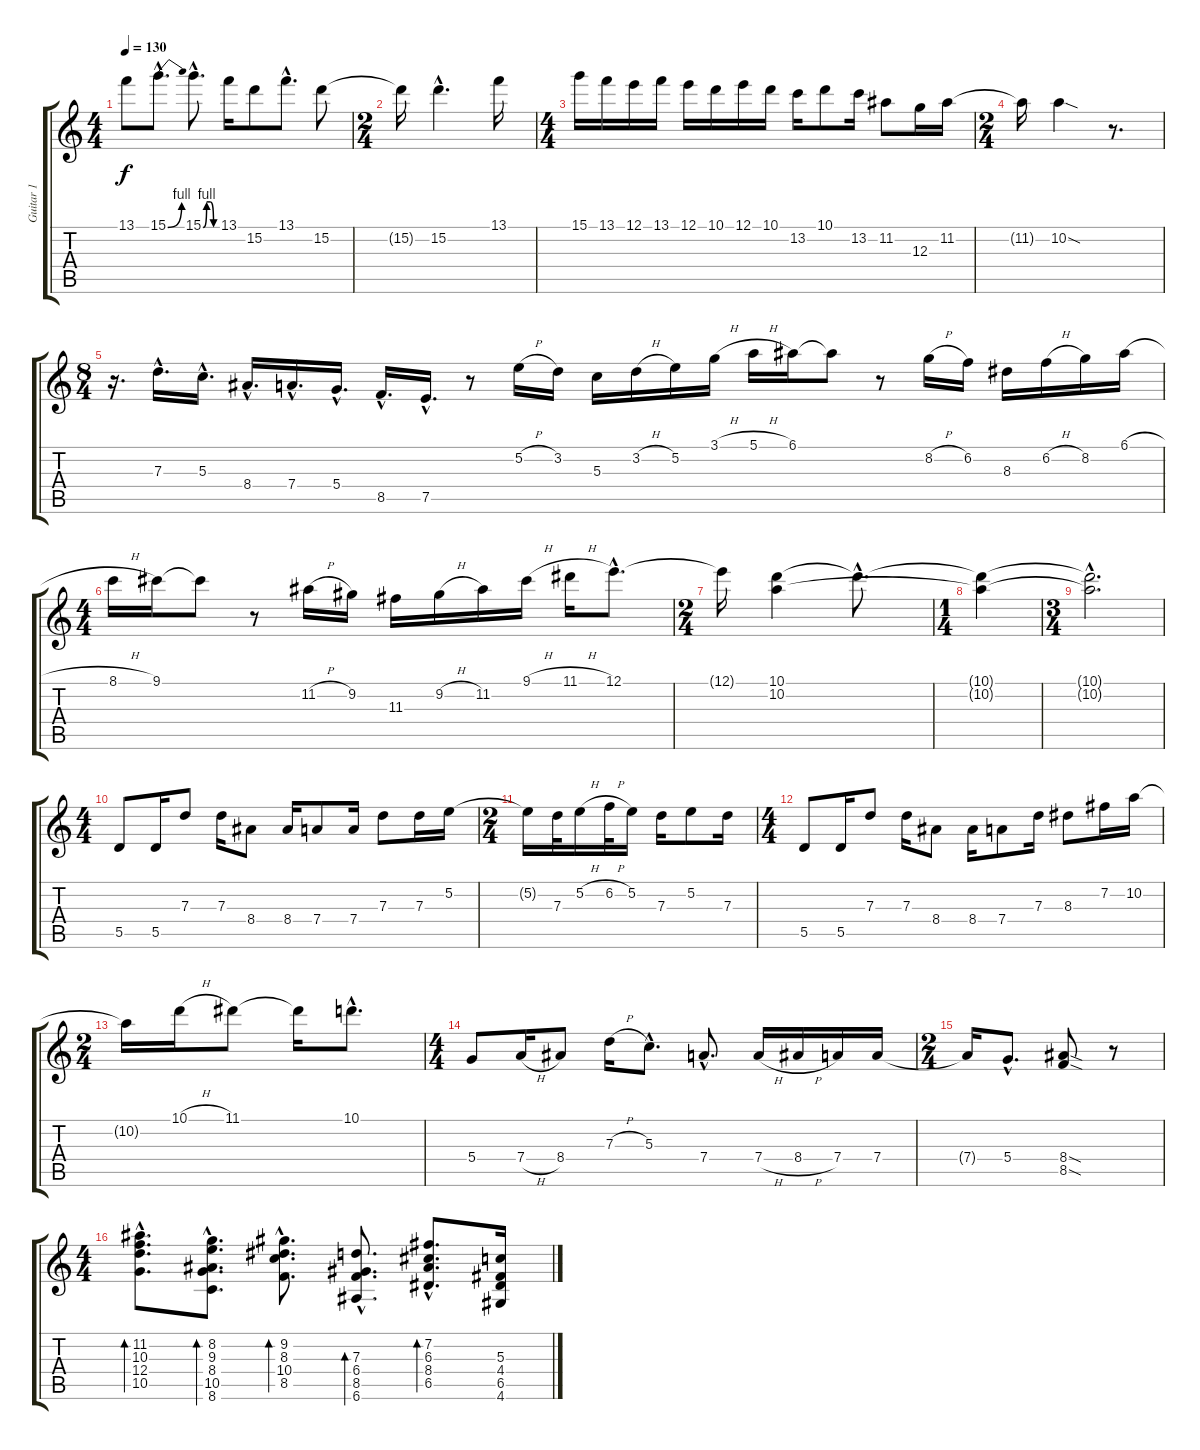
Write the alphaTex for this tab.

\track ("Guitar 1" "Guitar 1") {instrument electricguitarjazz}
\staff {score tabs}
\tuning (E4 B3 G3 D3 A2 E2) {hide}
\ts (4 4)
\tempo 130
\clef g2
\ks c
13.1.8{dy f} 15.1{be (bend 0 0 60 4) hac}.8{d} 15.1{be (custom 0 0 15 4 30 4 45 0 60 0) hac}.8{d} 13.1.16 15.2.8 13.1{hac}.8{d} 15.2.8 |
\ts (2 4)
15.2{t}.16 15.2{hac}.4{d} 13.1.16 |
\ts (4 4)
15.1.16 13.1.16 12.1.16 13.1.16 12.1.16 10.1.16 12.1.16 10.1.16 13.2.16 10.1.8 13.2.16 11.2.8 12.3.16 11.2.16 |
\ts (2 4)
11.2{t}.16 10.2{sod}.4 r.8{d} |
\ts (8 4)
r.16{d} 7.3{hac}.16{d} 5.3{hac}.16{d} 8.4{hac}.16{d} 7.4{hac}.16{d} 5.4{hac}.16{d} 8.5{hac}.16{d} 7.5{hac}.16{d} r.8 5.2{h}.16 3.2.16 5.3.16 3.2{h}.16 5.2.16 3.1{h}.16 5.1{h}.16 6.1.16 6.1{t}.8 r.8 8.2{h}.16 6.2.16 8.3.16 6.2{h}.16 8.2.16 6.1{h}.16 |
\ts (4 4)
8.1{h}.16 9.1.16 9.1{t}.8 r.8 11.2{h}.16 9.2.16 11.3.16 9.2{h}.16 11.2.16 9.1{h}.16 11.1{h}.16 12.1{hac}.8{d} |
\ts (2 4)
12.1{t}.16 (10.1 10.2).4 10.1{hac t}.8{d} |
\ts (1 4)
(10.1{t} 10.2{t}).4 |
\ts (3 4)
(10.1{hac t} 10.2{hac t}).2{d} |
\ts (4 4)
5.5.8 5.5.16 7.3.8 7.3.16 8.4.8 8.4.16 7.4.8 7.4.16 7.3.8 7.3.16 5.2.16 |
\ts (2 4)
5.2{t}.16 7.3.32 5.2{h}.16 6.2{h}.32 5.2.16 7.3.16 5.2.8 7.3.16 |
\ts (4 4)
5.5.8 5.5.16 7.3.8 7.3.16 8.4.8 8.4.16 7.4.8 7.3.16 8.3.8 7.2.16 10.2.16 |
\ts (2 4)
10.2{t}.16 10.1{h}.16 11.1.8 11.1{t}.16 10.1{hac}.8{d} |
\ts (4 4)
5.4.8 7.4{h}.16 8.4.8 7.3{h}.16 5.3{hac}.8{d} 7.4{hac}.8{d} 7.4{h}.16 8.4{h}.16 7.4.16 7.4.16 |
\ts (2 4)
7.4{t}.16 5.4{hac}.8{d} (8.4{sod} 8.5{sod}).8 r.8 |
\ts (4 4)
(11.2{hac} 10.3{hac} 12.4{hac} 10.5{hac}).8{d bd 60} (8.2{hac} 9.3{hac} 8.4{hac} 10.5{hac} 8.6{hac}).8{d bd 60} (9.2{hac} 8.3{hac} 10.4{hac} 8.5{hac}).8{d bd 60} (7.3{hac} 6.4{hac} 8.5{hac} 6.6{hac}).8{d bd 60} (7.2{hac} 6.3{hac} 8.4{hac} 6.5{hac}).8{d bd 60} (5.3 4.4 6.5 4.6).16
